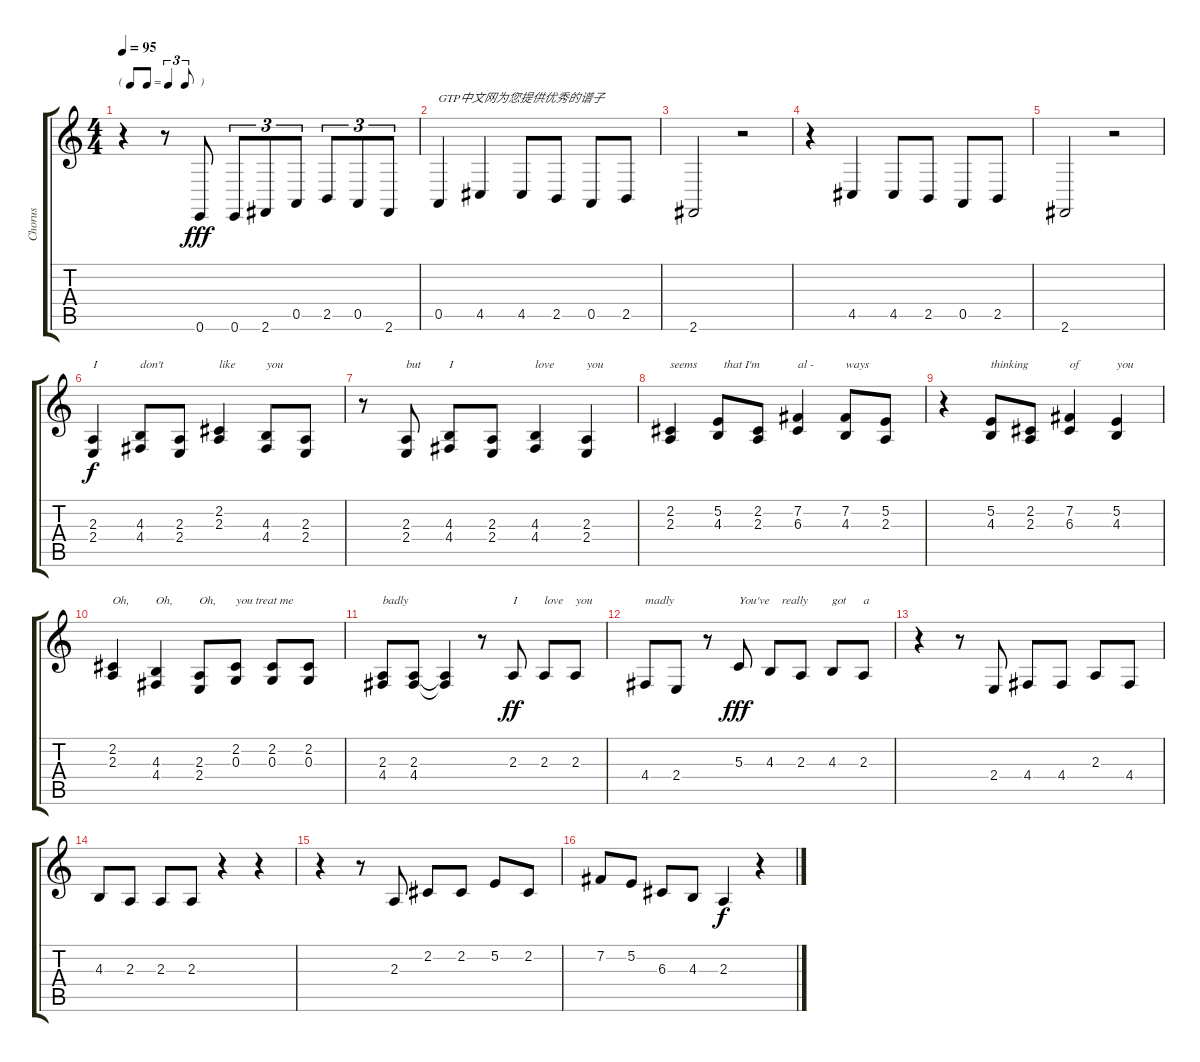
\track ("Chorus" "Chorus") {instrument altosax}
\staff {score tabs}
\tuning (E4 B3 G3 D3 A2 E2) {hide}
\ts (4 4)
\tf triplet8th
\tempo 95
\clef g2
\ks c
r.4{dy fff volume 16 instrument electricguitarjazz} r.8 0.6.8 0.6.8{tu (3 2)} 2.6.8{tu (3 2)} 0.5.8{tu (3 2)} 2.5.8{tu (3 2)} 0.5.8{tu (3 2)} 2.6.8{tu (3 2)} |
0.5.4{txt "GTP中文网为您提供优秀的谱子"} 4.5.4 4.5.8 2.5.8 0.5.8 2.5.8 |
2.6.2 r.2 |
r.4 4.5.4 4.5.8 2.5.8 0.5.8 2.5.8 |
2.6.2 r.2 |
(2.3 2.4).4{txt "I" dy f instrument altosax} (4.3 4.4).8{txt "don't"} (2.3 2.4).8 (2.2 2.3).4{txt "like"} (4.3 4.4).8{txt "you"} (2.3 2.4).8 |
r.8 (2.3 2.4).8{txt "but"} (4.3 4.4).8{txt "I"} (2.3 2.4).8 (4.3 4.4).4{txt "love"} (2.3 2.4).4{txt "you"} |
(2.2 2.3).4{txt "seems"} (5.2 4.3).8{txt "  that I'm"} (2.2 2.3).8 (7.2 6.3).4{txt "al -"} (7.2 4.3).8{txt "ways"} (5.2 2.3).8 |
r.4 (5.2 4.3).8{txt "thinking"} (2.2 2.3).8 (7.2 6.3).4{txt "of"} (5.2 4.3).4{txt "you"} |
(2.2 2.3).4{txt "Oh,"} (4.3 4.4).4{txt "Oh,"} (2.3 2.4).8{txt "Oh,"} (2.2 0.3).8{txt "you treat me"} (2.2 0.3).8 (2.2 0.3).8 |
(2.3 4.4).8{txt "badly"} (2.3 4.4).8 (2.3{t} 4.4{t}).4 r.8 2.3.8{txt "I" dy ff} 2.3.8{txt "love"} 2.3.8{txt "you"} |
4.4.8{txt "madly"} 2.4.8 r.8 5.3.8{txt "You've" dy fff} 4.3.8{txt "    really"} 2.3.8 4.3.8{txt "got"} 2.3.8{txt "a"} |
r.4 r.8 2.4.8 4.4.8 4.4.8 2.3.8 4.4.8 |
4.3.8 2.3.8 2.3.8 2.3.8 r.4 r.4 |
r.4 r.8 2.3.8 2.2.8 2.2.8 5.2.8 2.2.8 |
7.2.8 5.2.8 6.3.8 4.3.8 2.3.4{dy f} r.4
